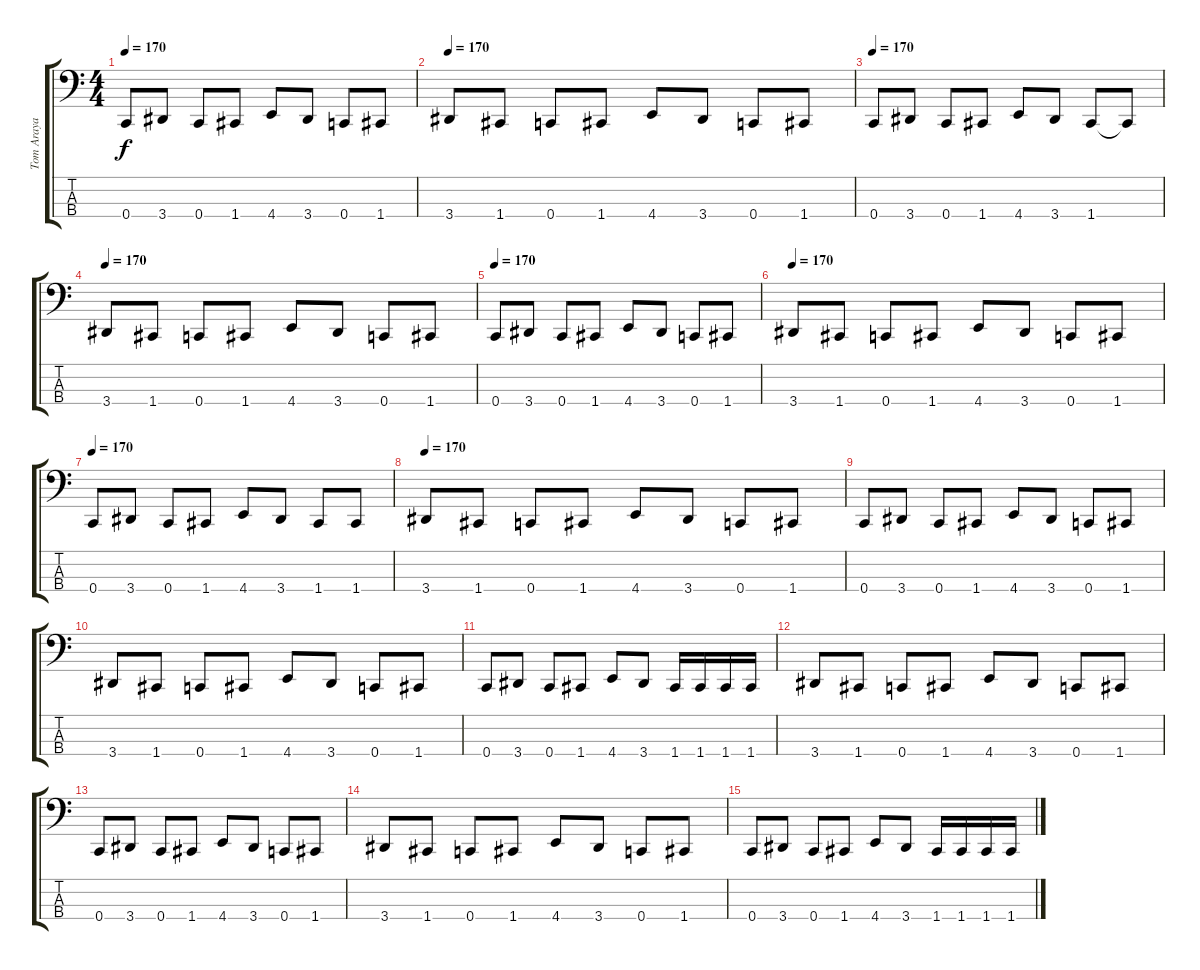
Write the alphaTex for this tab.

\track ("Tom Araya" "Tom Araya") {instrument electricbasspick}
\staff {score tabs}
\tuning (Eb2 Bb1 F1 C1) {hide}
\ts (4 4)
\tempo 170
\clef f4
\ks c
0.4.8{dy f} 3.4.8 0.4.8 1.4.8 4.4.8 3.4.8 0.4.8 1.4.8 |
\tempo 170
3.4.8 1.4.8 0.4.8 1.4.8 4.4.8 3.4.8 0.4.8 1.4.8 |
\tempo 170
0.4.8 3.4.8 0.4.8 1.4.8 4.4.8 3.4.8 1.4.8 1.4{t}.8 |
\tempo 170
3.4.8 1.4.8 0.4.8 1.4.8 4.4.8 3.4.8 0.4.8 1.4.8 |
\tempo 170
0.4.8 3.4.8 0.4.8 1.4.8 4.4.8 3.4.8 0.4.8 1.4.8 |
\tempo 170
3.4.8 1.4.8 0.4.8 1.4.8 4.4.8 3.4.8 0.4.8 1.4.8 |
\tempo 170
0.4.8 3.4.8 0.4.8 1.4.8 4.4.8 3.4.8 1.4.8 1.4.8 |
\tempo 170
3.4.8 1.4.8 0.4.8 1.4.8 4.4.8 3.4.8 0.4.8 1.4.8 |
0.4.8 3.4.8 0.4.8 1.4.8 4.4.8 3.4.8 0.4.8 1.4.8 |
3.4.8 1.4.8 0.4.8 1.4.8 4.4.8 3.4.8 0.4.8 1.4.8 |
0.4.8 3.4.8 0.4.8 1.4.8 4.4.8 3.4.8 1.4.16 1.4.16 1.4.16 1.4.16 |
3.4.8 1.4.8 0.4.8 1.4.8 4.4.8 3.4.8 0.4.8 1.4.8 |
0.4.8 3.4.8 0.4.8 1.4.8 4.4.8 3.4.8 0.4.8 1.4.8 |
3.4.8 1.4.8 0.4.8 1.4.8 4.4.8 3.4.8 0.4.8 1.4.8 |
0.4.8 3.4.8 0.4.8 1.4.8 4.4.8 3.4.8 1.4.16 1.4.16 1.4.16 1.4.16
